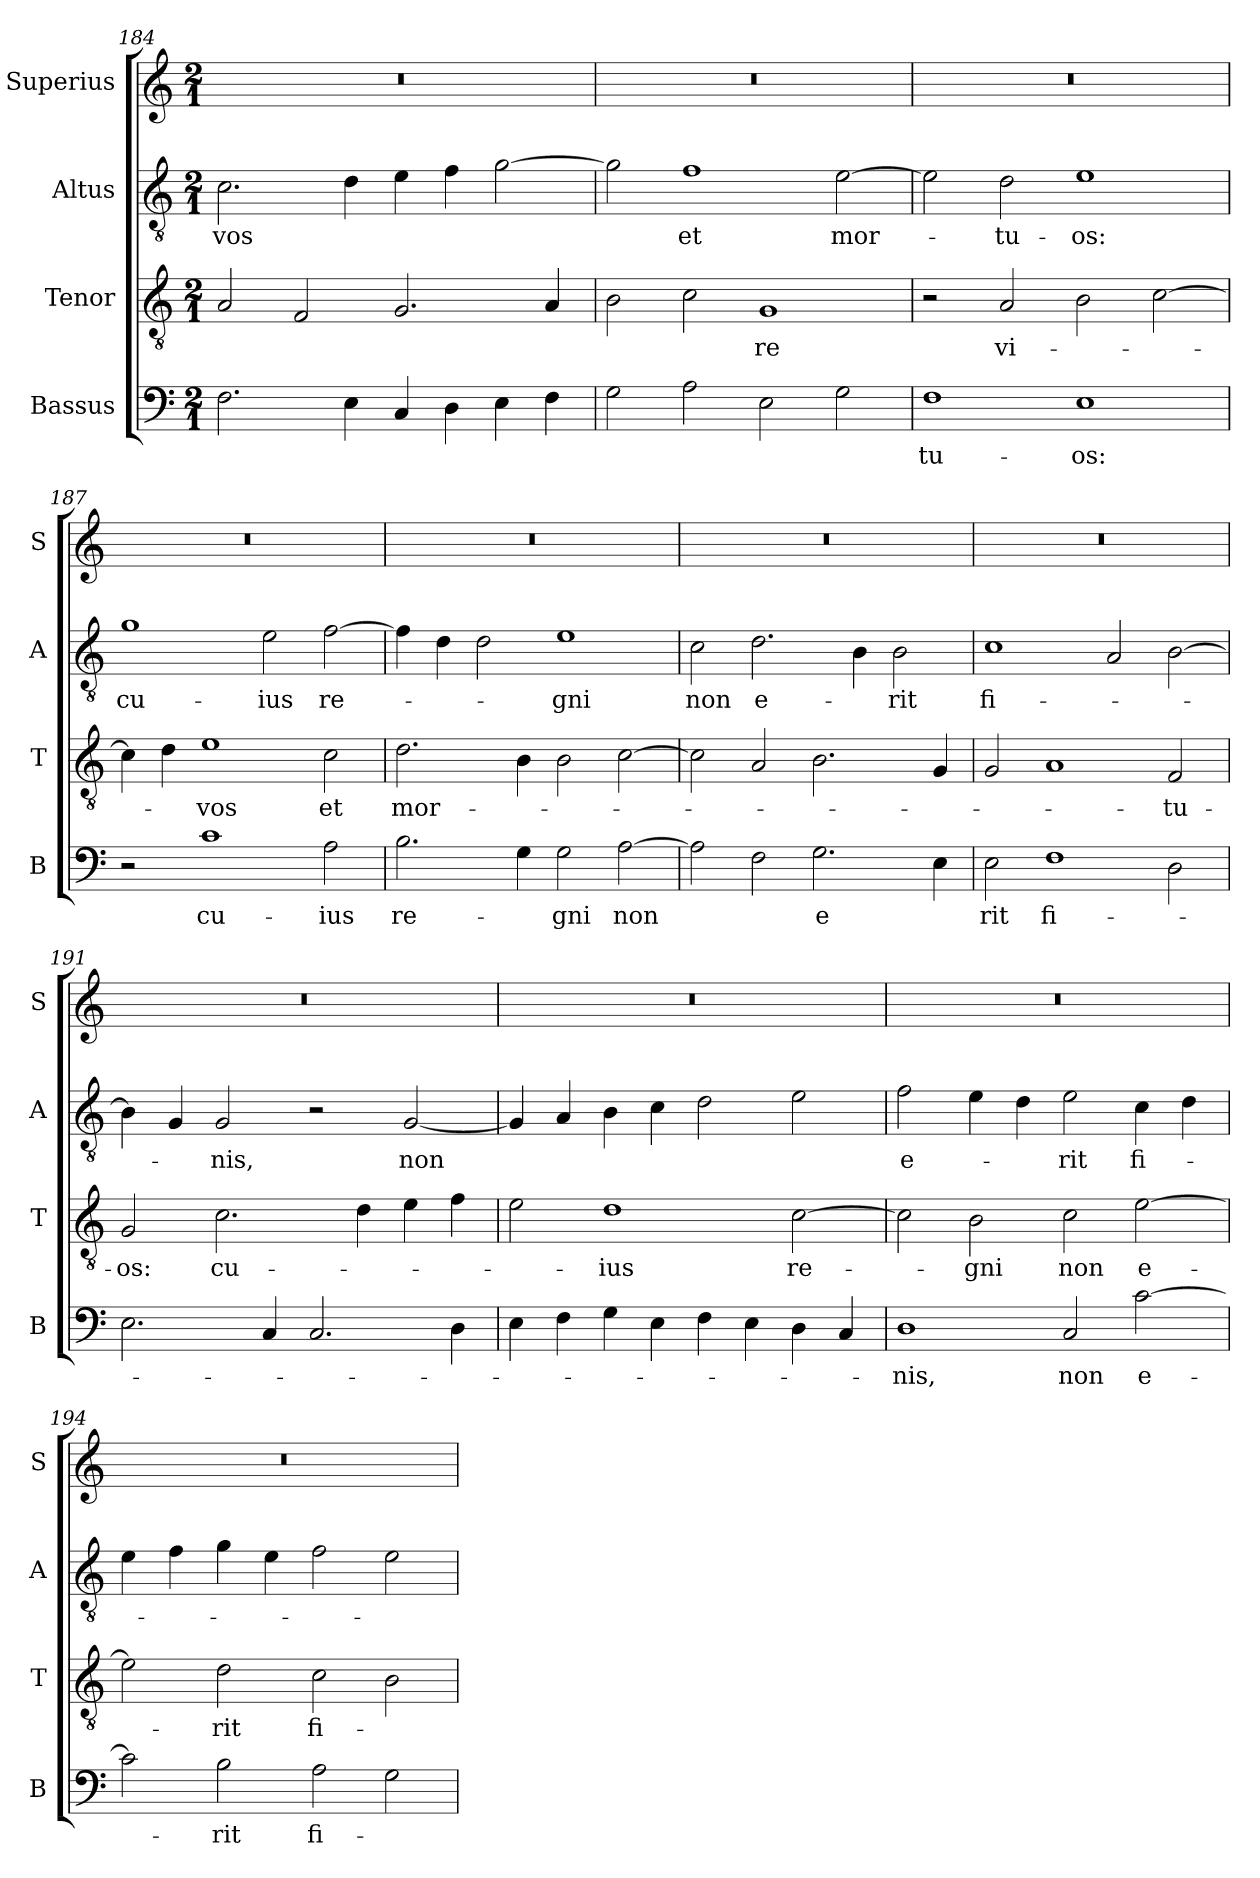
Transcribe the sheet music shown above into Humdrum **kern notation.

**kern	**text	**kern	**text	**kern	**text	**kern
*part4	*part4	*part3	*part3	*part2	*part2	*part1
*staff4	*staff4	*staff3	*staff3	*staff2	*staff2	*staff1
*I"Bassus	*	*I"Tenor	*	*I"Altus	*	*I"Superius
*I'B	*	*I'T	*	*I'A	*	*I'S
*clefF4	*	*clefGv2	*	*clefGv2	*	*clefG2
*k[]	*	*k[]	*	*k[]	*	*k[]
*M2/1	*	*M2/1	*	*M2/1	*	*M2/1
=184	=184	=184	=184	=184	=184	=184
2.F\	.	2A/	.	2.c\	-vos	0r
.	.	2F/	.	.	.	.
4E\	.	.	.	4d\	.	.
4C/	.	2.G/	.	4e\	.	.
4D\	.	.	.	4f\	.	.
4E\	.	.	.	[2g\	.	.
4F\	.	4A/	.	.	.	.
=185	=185	=185	=185	=185	=185	=185
2G\	.	2B\	.	2g\]	.	0r
2A\	.	2c\	.	1f	et	.
2E\	.	1G	-re	.	.	.
2G\	.	.	.	[2e\	mor-	.
=186	=186	=186	=186	=186	=186	=186
1F	-tu-	2r	.	2e\]	.	0r
.	.	2A/	vi-	2d\	-tu-	.
1E	-os:	2B\	.	1e	-os:	.
.	.	[2c\	.	.	.	.
=187	=187	=187	=187	=187	=187	=187
2r	.	4c\]	.	1g	cu-	0r
.	.	4d\	.	.	.	.
1c	cu-	1e	-vos	.	.	.
.	.	.	.	2e\	-ius	.
2A\	-ius	2c\	et	[2f\	re-	.
=188	=188	=188	=188	=188	=188	=188
2.B\	re-	2.d\	mor-	4f\]	.	0r
.	.	.	.	4d\	.	.
.	.	.	.	2d\	.	.
4G\	.	4B\	.	.	.	.
2G\	-gni	2B\	.	1e	-gni	.
[2A\	non	[2c\	.	.	.	.
=189	=189	=189	=189	=189	=189	=189
2A\]	.	2c\]	.	2c\	non	0r
2F\	.	2A/	.	2.d\	e-	.
2.G\	e	2.B\	.	.	.	.
.	.	.	.	4B\	.	.
.	.	.	.	2B\	-rit	.
4E\	.	4G/	.	.	.	.
=190	=190	=190	=190	=190	=190	=190
2E\	rit	2G/	.	1c	fi-	0r
1F	fi-	1A	.	.	.	.
.	.	.	.	2A/	.	.
2D\	.	2F/	-tu-	[2B\	.	.
=191	=191	=191	=191	=191	=191	=191
2.E\	.	2G/	-os:	4B\]	.	0r
.	.	.	.	4G/	.	.
.	.	2.c\	cu-	2G/	-nis,	.
4C/	.	.	.	.	.	.
2.C/	.	.	.	2r	.	.
.	.	4d\	.	.	.	.
.	.	4e\	.	[2G/	non	.
4D\	.	4f\	.	.	.	.
=192	=192	=192	=192	=192	=192	=192
4E\	.	2e\	.	4G/]	.	0r
4F\	.	.	.	4A/	.	.
4G\	.	1d	-ius	4B\	.	.
4E\	.	.	.	4c\	.	.
4F\	.	.	.	2d\	.	.
4E\	.	.	.	.	.	.
4D\	.	[2c\	re-	2e\	.	.
4C/	.	.	.	.	.	.
=193	=193	=193	=193	=193	=193	=193
1D	-nis,	2c\]	.	2f\	e-	0r
.	.	2B\	-gni	4e\	.	.
.	.	.	.	4d\	.	.
2C/	non	2c\	non	2e\	-rit	.
[2c\	e-	[2e\	e-	4c\	fi-	.
.	.	.	.	4d\	.	.
=194	=194	=194	=194	=194	=194	=194
2c\]	.	2e\]	.	4e\	.	0r
.	.	.	.	4f\	.	.
2B\	-rit	2d\	-rit	4g\	.	.
.	.	.	.	4e\	.	.
2A\	fi-	2c\	fi-	2f\	.	.
2G\	.	2B\	.	2e\	.	.
=	=	=	=	=	=	=
*-	*-	*-	*-	*-	*-	*-
